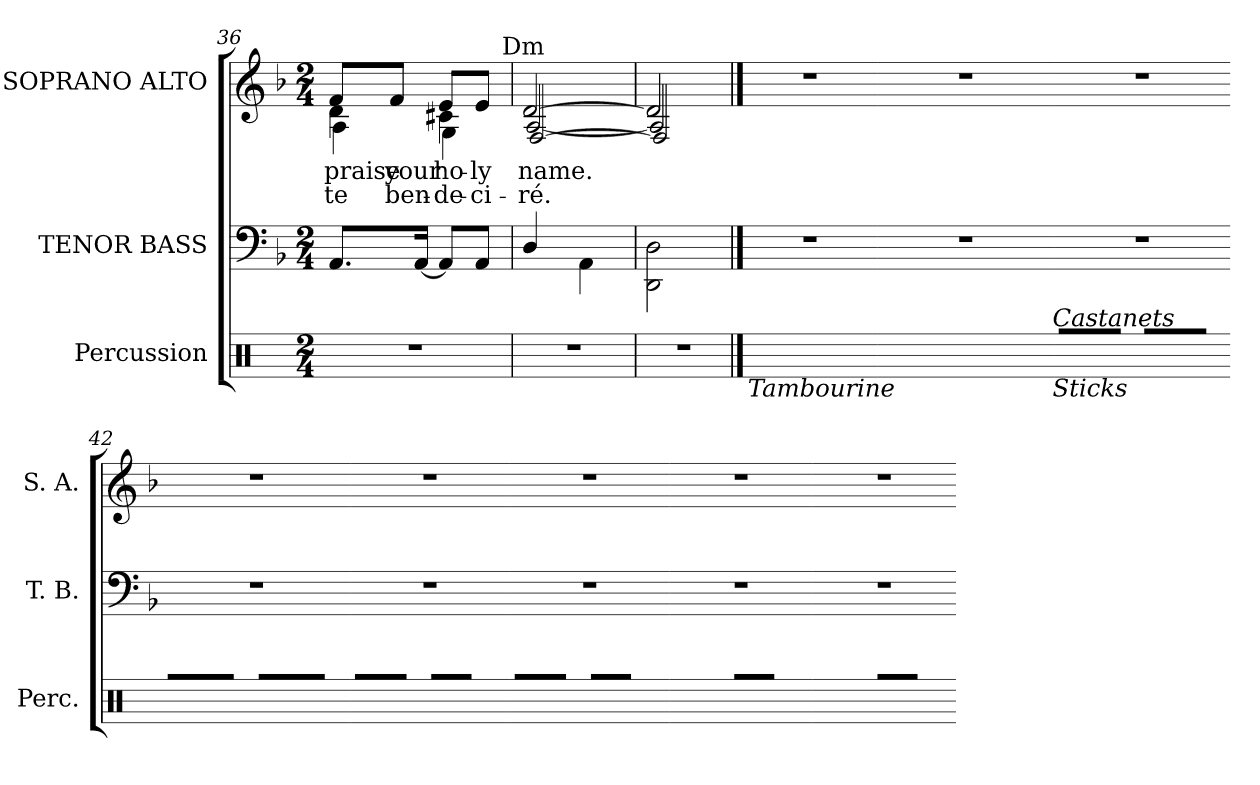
**kern	**kern	**kern	**text	**text
*part3	*part2	*part1	*part1	*part1
*staff3	*staff2	*staff1	*staff1	*staff1
*I"Percussion	*I"TENOR BASS	*I"SOPRANO ALTO	*	*
*I'Perc.	*I'T. B.	*I'S. A.	*	*
*clefX	*clefF4	*clefG2	*	*
*k[]	*k[b-]	*k[b-]	*	*
*C:	*F:	*F:	*	*
*M2/4	*M2/4	*M2/4	*	*
=36	=36	=36	=36	=36
!LO:N:vis=1	!	!	!	!
!	!	!LO:TX:a:cj:t=A7	!	!
!	!	!	!LO:LY:b:color=#000000	!LO:LY:b:color=#000000
*	*	*^	*	*
*	*	*	*^	*	*
2r	8.AAi/L	8fi/L	4di\	4Ai\	praise	te
!	!	!	!	!	!LO:LY:b:color=#000000	!LO:LY:b:color=#000000
.	.	8fi/J	.	.	your	ben-
.	[16AAi/Jk	.	.	.	.	.
!	!	!	!	!	!LO:LY:b:color=#000000	!LO:LY:b:color=#000000
.	8AAi/L]	8ei/L	4c#Xi\	4Gi\	ho-	-de-
!	!	!	!	!	!LO:LY:b:color=#000000	!LO:LY:b:color=#000000
.	8AAi/J	8ei/J	.	.	-ly	-ci-
=37	=37	=37	=37	=37	=37	=37
!LO:N:vis=1	!	!	!	!	!	!
!	!	!LO:TX:a:cj:t=Dm	!	!	!	!
!	!	!	!	!	!LO:LY:b:color=#000000	!LO:LY:b:color=#000000
2r	4Di/	[2di/	[2Ai/	[2Fi/	name.	-ré.
.	4AAi\	.	.	.	.	.
=38	=38	=38	=38	=38	=38	=38
!LO:N:vis=1	!	!	!	!	!	!
2r	2DDi\ 2Di	2di/]	2Ai/]	2Fi/]	.	.
!!LO:LB:g=z
==39	==39	==39	==39	==39	==39	==39
!LO:TX:b:i:t=Tambourine	!	!	!	!	!	!
!	!LO:N:vis=1	!LO:N:vis=1	!	!	!	!
*	*	*v	*v	*v	*	*
8Ri/	2r	2r	.	.
4Ri/	.	.	.	.
8Ri/	.	.	.	.
=40-	=40-	=40-	=40-	=40-
!	!LO:N:vis=1	!LO:N:vis=1	!	!
*^	*	*	*	*
8Ri/	4ryy	2r	2r	.	.
4Ri/	.	.	.	.	.
.	8ryy	.	.	.	.
8Ri/	16ryy	.	.	.	.
.	32ryy	.	.	.	.
.	64ryy	.	.	.	.
.	128...ryy	.	.	.	.
!	!LO:TX:a:i:t=Castanets	!	!	!	!
!	!LO:TX:b:i:t=Sticks	!	!	!	!
.	1024ryy	.	.	.	.
=41-	=41-	=41-	=41-	=41-	=41-
!	!	!LO:N:vis=1	!LO:N:vis=1	!	!
*v	*v	*	*	*	*
8Ri/L	2r	2r	.	.
16Ri/L	.	.	.	.
16Ri/JJ	.	.	.	.
8Ri/L	.	.	.	.
16Ri/L	.	.	.	.
16Ri/JJ	.	.	.	.
=42-	=42-	=42-	=42-	=42-
!	!LO:N:vis=1	!LO:N:vis=1	!	!
8Ri/L	2r	2r	.	.
16Ri/L	.	.	.	.
16Ri/JJ	.	.	.	.
8Ri/L	.	.	.	.
16Ri/L	.	.	.	.
16Ri/JJ	.	.	.	.
!!LO:LB:g=z
=43-	=43-	=43-	=43-	=43-
!	!LO:N:vis=1	!LO:N:vis=1	!	!
8.Ri/L	2r	2r	.	.
16Ri/Jk	.	.	.	.
8Ri/L	.	.	.	.
8Ri/J	.	.	.	.
=44-	=44-	=44-	=44-	=44-
!	!LO:N:vis=1	!LO:N:vis=1	!	!
8.Ri/L	2r	2r	.	.
16Ri/Jk	.	.	.	.
8Ri/L	.	.	.	.
8Ri/J	.	.	.	.
=45-	=45-	=45-	=45-	=45-
!	!LO:N:vis=1	!LO:N:vis=1	!	!
4Ri/	2r	2r	.	.
8Ri/L	.	.	.	.
8Ri/J	.	.	.	.
=46-	=46-	=46-	=46-	=46-
!	!LO:N:vis=1	!LO:N:vis=1	!	!
4Ri/	2r	2r	.	.
8Ri/L	.	.	.	.
8Ri/J	.	.	.	.
=-	=-	=-	=-	=-
*-	*-	*-	*-	*-
